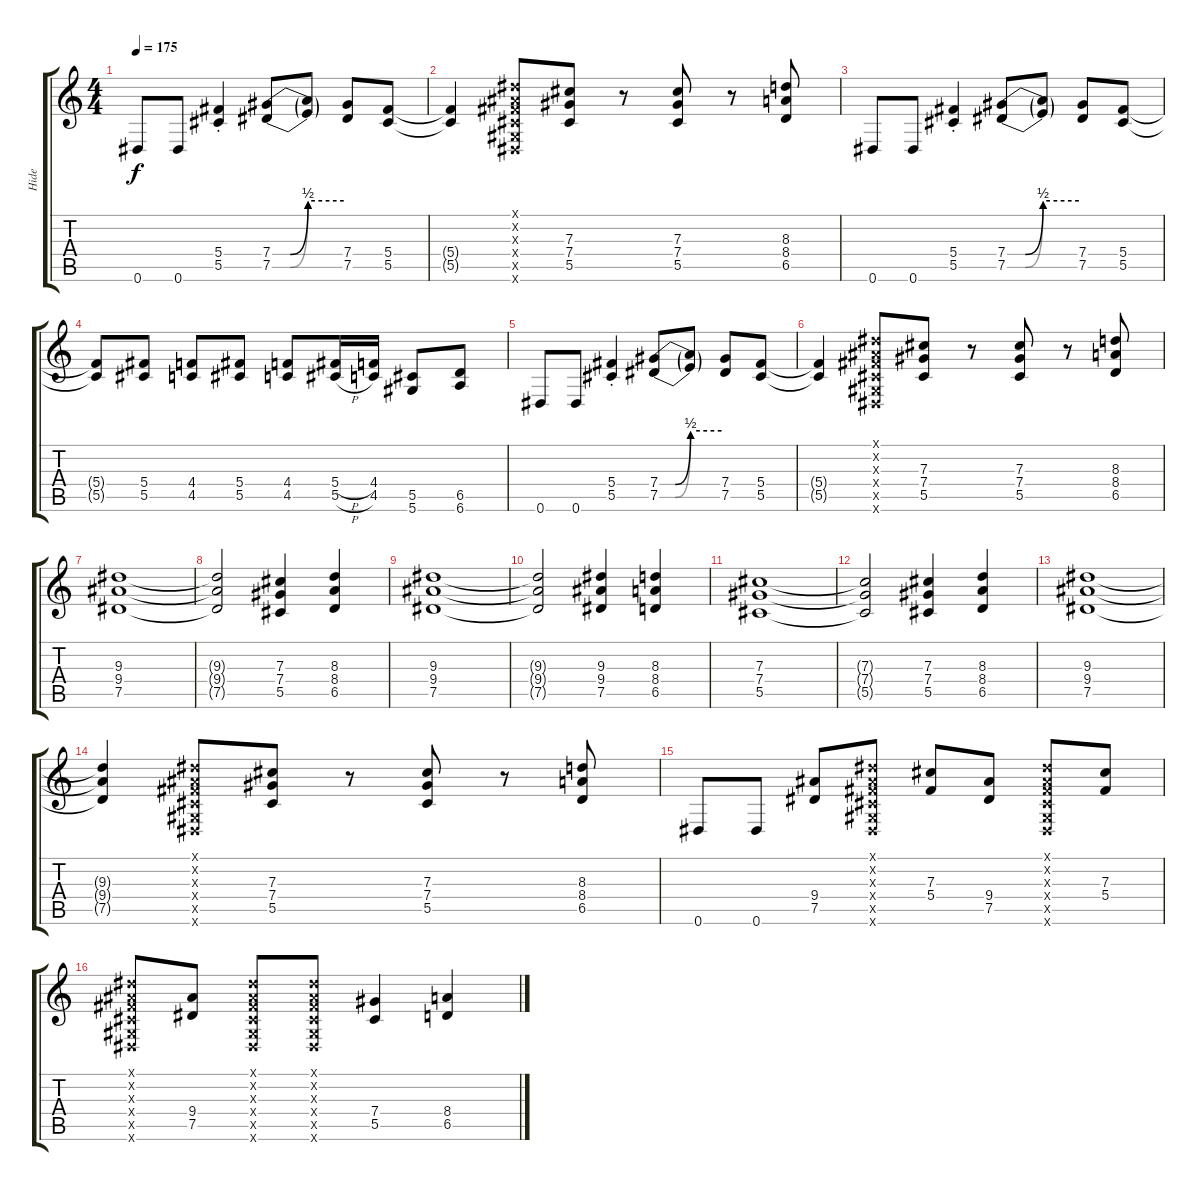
\track ("Hide" "Hide") {instrument distortionguitar}
\staff {score tabs}
\tuning (Eb4 Bb3 Gb3 Db3 Ab2 Eb2) {hide}
\ts (4 4)
\tempo 175
\clef g2
\ks c
0.6.8{dy f} 0.6.8 (5.4{st} 5.5).4 (7.4{be (custom 0 0 15 0 30 2 60 2)} 7.5{be (custom 0 0 15 0 30 2 60 2)}).8 (7.4{t} 7.5{t}).8 (7.4 7.5).8 (5.4 5.5).8 |
(5.4{t} 5.5{t}).4 (0.1{x} 0.2{x} 0.3{x} 0.4{x} 0.5{x} 0.6{x}).8 (7.3 7.4 5.5).8 r.8 (7.3 7.4 5.5).8 r.8 (8.3 8.4 6.5).8 |
0.6.8 0.6.8 (5.4{st} 5.5).4 (7.4{be (custom 0 0 15 0 30 2 60 2)} 7.5{be (custom 0 0 15 0 30 2 60 2)}).8 (7.4{t} 7.5{t}).8 (7.4 7.5).8 (5.4 5.5).8 |
(5.4{t} 5.5{t}).8 (5.4 5.5).8 (4.4 4.5).8 (5.4 5.5).8 (4.4 4.5).8 (5.4{h} 5.5{h}).16 (4.4 4.5).16 (5.5 5.6).8 (6.5 6.6).8 |
0.6.8 0.6.8 (5.4{st} 5.5).4 (7.4{be (custom 0 0 15 0 30 2 60 2)} 7.5{be (custom 0 0 15 0 30 2 60 2)}).8 (7.4{t} 7.5{t}).8 (7.4 7.5).8 (5.4 5.5).8 |
(5.4{t} 5.5{t}).4 (0.1{x} 0.2{x} 0.3{x} 0.4{x} 0.5{x} 0.6{x}).8 (7.3 7.4 5.5).8 r.8 (7.3 7.4 5.5).8 r.8 (8.3 8.4 6.5).8 |
(9.3 9.4 7.5).1 |
(9.3{t} 9.4{t} 7.5{t}).2 (7.3 7.4 5.5).4 (8.3 8.4 6.5).4 |
(9.3 9.4 7.5).1 |
(9.3{t} 9.4{t} 7.5{t}).2 (9.3 9.4 7.5).4 (8.3 8.4 6.5).4 |
(7.3 7.4 5.5).1 |
(7.3{t} 7.4{t} 5.5{t}).2 (7.3 7.4 5.5).4 (8.3 8.4 6.5).4 |
(9.3 9.4 7.5).1 |
(9.3{t} 9.4{t} 7.5{t}).4 (0.1{x} 0.2{x} 0.3{x} 0.4{x} 0.5{x} 0.6{x}).8 (7.3 7.4 5.5).8 r.8 (7.3 7.4 5.5).8 r.8 (8.3 8.4 6.5).8 |
0.6.8 0.6.8 (9.4 7.5).8 (0.1{x} 0.2{x} 0.3{x} 0.4{x} 0.5{x} 0.6{x}).8 (7.3 5.4).8 (9.4 7.5).8 (0.1{x} 0.2{x} 0.3{x} 0.4{x} 0.5{x} 0.6{x}).8 (7.3 5.4).8 |
(0.1{x} 0.2{x} 0.3{x} 0.4{x} 0.5{x} 0.6{x}).8 (9.4 7.5).8 (0.1{x} 0.2{x} 0.3{x} 0.4{x} 0.5{x} 0.6{x}).8 (0.1{x} 0.2{x} 0.3{x} 0.4{x} 0.5{x} 0.6{x}).8 (7.4 5.5).4 (8.4 6.5).4
